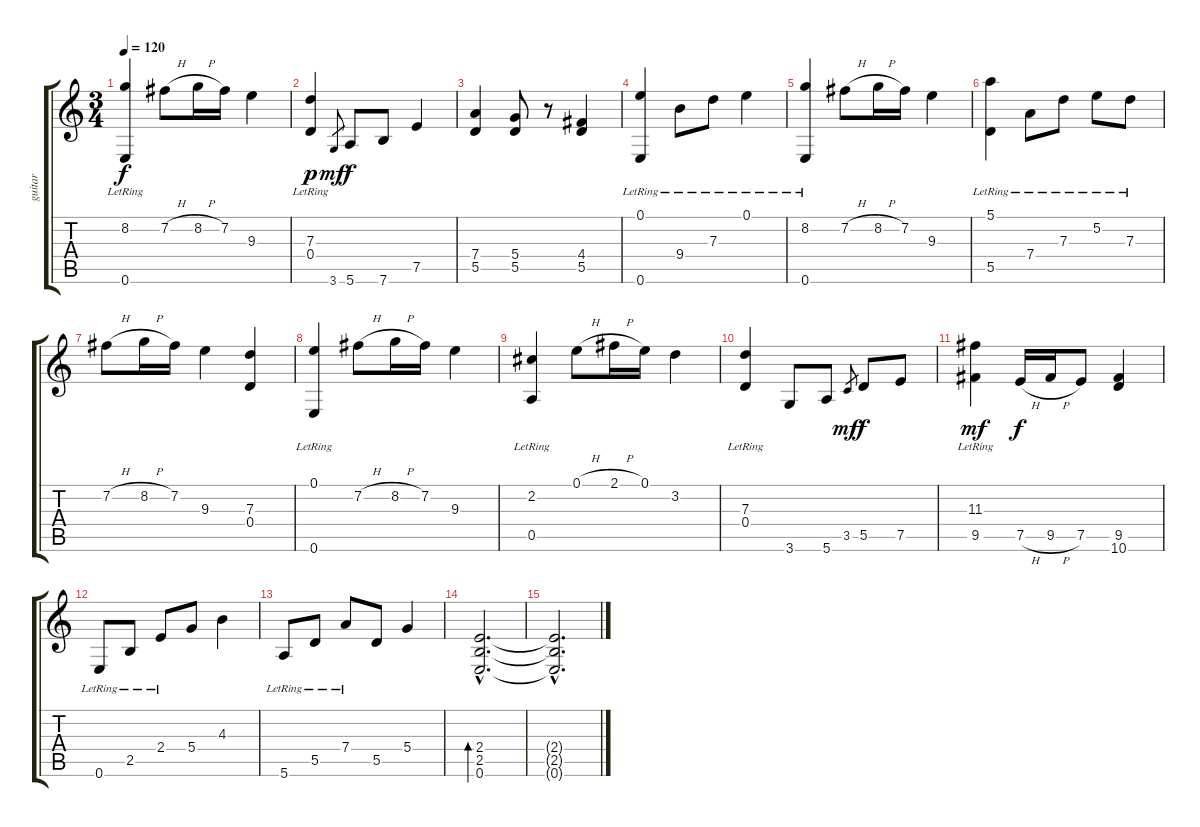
\track ("guitar" "guitar") {instrument acousticguitarsteel}
\staff {score tabs}
\tuning (E4 B3 G3 D3 A2 E2) {hide}
\ts (3 4)
\tempo 120
\clef g2
\ks c
(8.2 0.6{lr}).4{dy f} 7.2{h}.8 8.2{h}.16 7.2.16 9.3.4 |
(7.3 0.4{lr}).4{dy p} 3.6.8{gr dy mf} 5.6.8{dy f} 7.6.8 7.5.4 |
(7.4 5.5).4 (5.4 5.5).8 r.8 (4.4 5.5).4 |
(0.1{lr} 0.6{lr}).4 9.4{lr}.8 7.3{lr}.8 0.1{lr}.4 |
(8.2 0.6{lr}).4 7.2{h}.8 8.2{h}.16 7.2.16 9.3.4 |
(5.1{lr} 5.5{lr}).4 7.4{lr}.8 7.3{lr}.8 5.2{lr}.8 7.3{lr}.8 |
7.2{h}.8 8.2{h}.16 7.2.16 9.3.4 (7.3 0.4).4 |
(0.1{lr} 0.6{lr}).4 7.2{h}.8 8.2{h}.16 7.2.16 9.3.4 |
(2.2 0.5{lr}).4 0.1{h}.8 2.1{h}.16 0.1.16 3.2.4 |
(7.3 0.4{lr}).4 3.6.8 5.6.8 3.5.8{gr dy mf} 5.5.8{dy f} 7.5.8 |
(11.3{lr} 9.5).4{dy mf} 7.5{h}.16{dy f} 9.5{h}.16 7.5.8 (9.5 10.6).4 |
0.6{lr}.8 2.5{lr}.8 2.4{lr}.8 5.4.8 4.3.4 |
5.6{lr}.8 5.5{lr}.8 7.4{lr}.8 5.5.8 5.4.4 |
(2.4{hac} 2.5{hac} 0.6{hac}).2{d bd 480} |
(2.4{hac t} 2.5{hac t} 0.6{hac t}).2{d}
